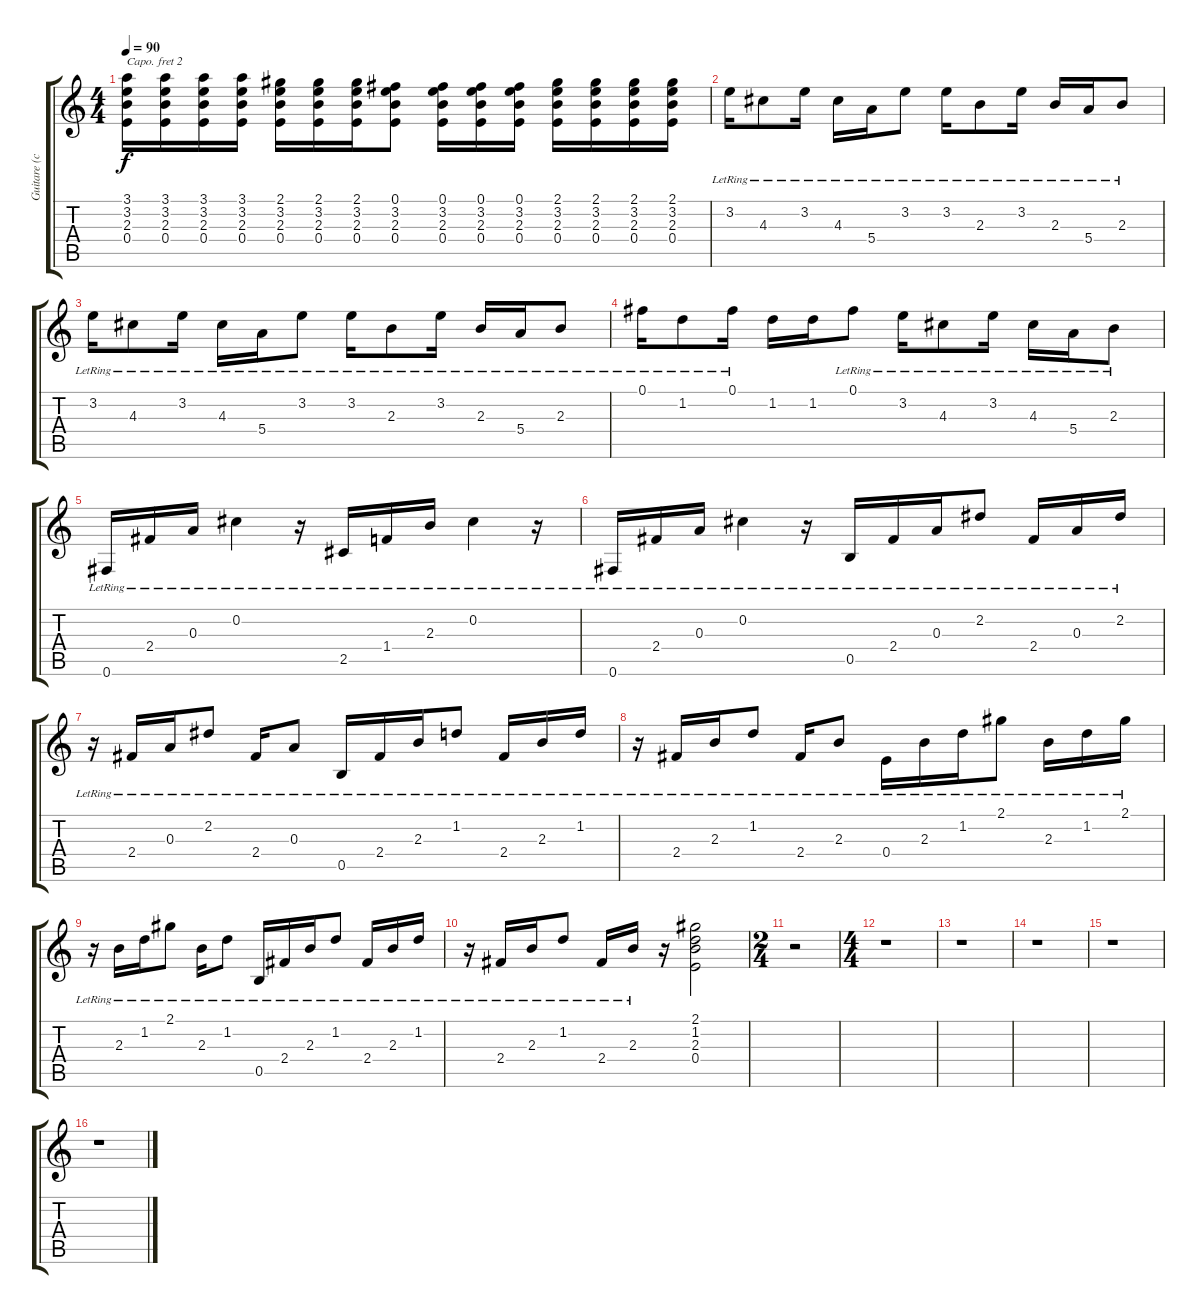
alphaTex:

\track ("Guitare (capo 2)" "Guitare (c") {instrument acousticguitarsteel}
\staff {score tabs}
\capo 2
\tuning (E4 B3 G3 D3 A2 E2) {hide}
\ts (4 4)
\tempo 90
\clef g2
\ks c
(3.1 3.2 2.3 0.4).16{dy f} (3.1 3.2 2.3 0.4).16 (3.1 3.2 2.3 0.4).16 (3.1 3.2 2.3 0.4).16 (2.1 3.2 2.3 0.4).16 (2.1 3.2 2.3 0.4).16 (2.1 3.2 2.3 0.4).16 (0.1 3.2 2.3 0.4).8 (0.1 3.2 2.3 0.4).16 (0.1 3.2 2.3 0.4).16 (0.1 3.2 2.3 0.4).16 (2.1 3.2 2.3 0.4).16 (2.1 3.2 2.3 0.4).16 (2.1 3.2 2.3 0.4).16 (2.1 3.2 2.3 0.4).16 |
3.2{lr}.16 4.3{lr}.8 3.2{lr}.16 4.3{lr}.16 5.4{lr}.16 3.2{lr}.8 3.2{lr}.16 2.3{lr}.8 3.2{lr}.16 2.3{lr}.16 5.4{lr}.16 2.3{lr}.8 |
3.2{lr}.16 4.3{lr}.8 3.2{lr}.16 4.3{lr}.16 5.4{lr}.16 3.2{lr}.8 3.2{lr}.16 2.3{lr}.8 3.2{lr}.16 2.3{lr}.16 5.4{lr}.16 2.3{lr}.8 |
0.1{lr}.16 1.2{lr}.8 0.1{lr}.16 1.2.16 1.2.16 0.1{lr}.8 3.2{lr}.16 4.3{lr}.8 3.2{lr}.16 4.3{lr}.16 5.4{lr}.16 2.3{lr}.8 |
0.6{lr}.16 2.4{lr}.16 0.3{lr}.16 0.2{lr}.4 r.16 2.5{lr}.16 1.4{lr}.16 2.3{lr}.16 0.2{lr}.4 r.16 |
0.6{lr}.16 2.4{lr}.16 0.3{lr}.16 0.2{lr}.4 r.16 0.5{lr}.16 2.4{lr}.16 0.3{lr}.16 2.2{lr}.8 2.4{lr}.16 0.3{lr}.16 2.2{lr}.16 |
r.16 2.4{lr}.16 0.3{lr}.16 2.2{lr}.8 2.4{lr}.16 0.3{lr}.8 0.5{lr}.16 2.4{lr}.16 2.3{lr}.16 1.2{lr}.8 2.4{lr}.16 2.3{lr}.16 1.2{lr}.16 |
r.16 2.4{lr}.16 2.3{lr}.16 1.2{lr}.8 2.4{lr}.16 2.3{lr}.8 0.4{lr}.16 2.3{lr}.16 1.2{lr}.16 2.1{lr}.8 2.3{lr}.16 1.2{lr}.16 2.1{lr}.16 |
r.16 2.3{lr}.16 1.2{lr}.16 2.1{lr}.8 2.3{lr}.16 1.2{lr}.8 0.5{lr}.16 2.4{lr}.16 2.3{lr}.16 1.2{lr}.8 2.4{lr}.16 2.3{lr}.16 1.2{lr}.16 |
r.16 2.4{lr}.16 2.3{lr}.16 1.2{lr}.8 2.4{lr}.16 2.3{lr}.16 r.16 (2.1 1.2 2.3 0.4).2 |
\ts (2 4)
r.2 |
\ts (4 4)
r.1 |
r.1 |
r.1 |
r.1 |
r.1
